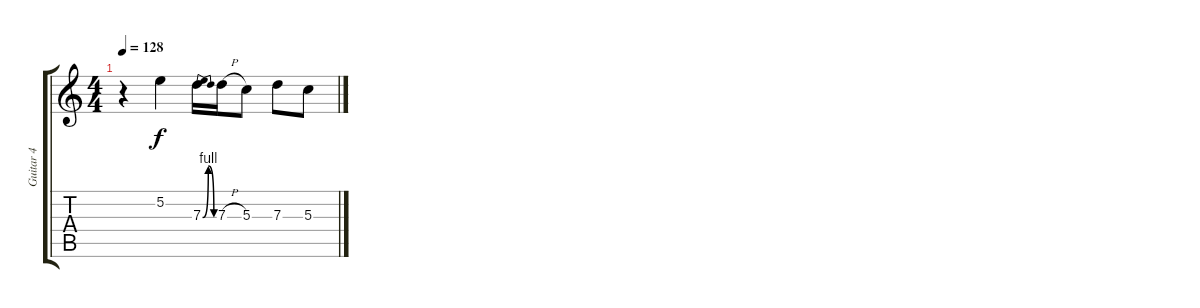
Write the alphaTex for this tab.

\track ("Guitar 4" "Guitar 4") {instrument overdrivenguitar}
\staff {score tabs}
\tuning (E4 B3 G3 D3 A2 E2) {hide}
\ts (4 4)
\tempo 128
\clef g2
\ks c
r.4{dy f} 5.2.4 7.3{be (bendrelease 0 0 15 4 30 4 60 0)}.16 7.3{h}.16 5.3.8 7.3.8 5.3.8
